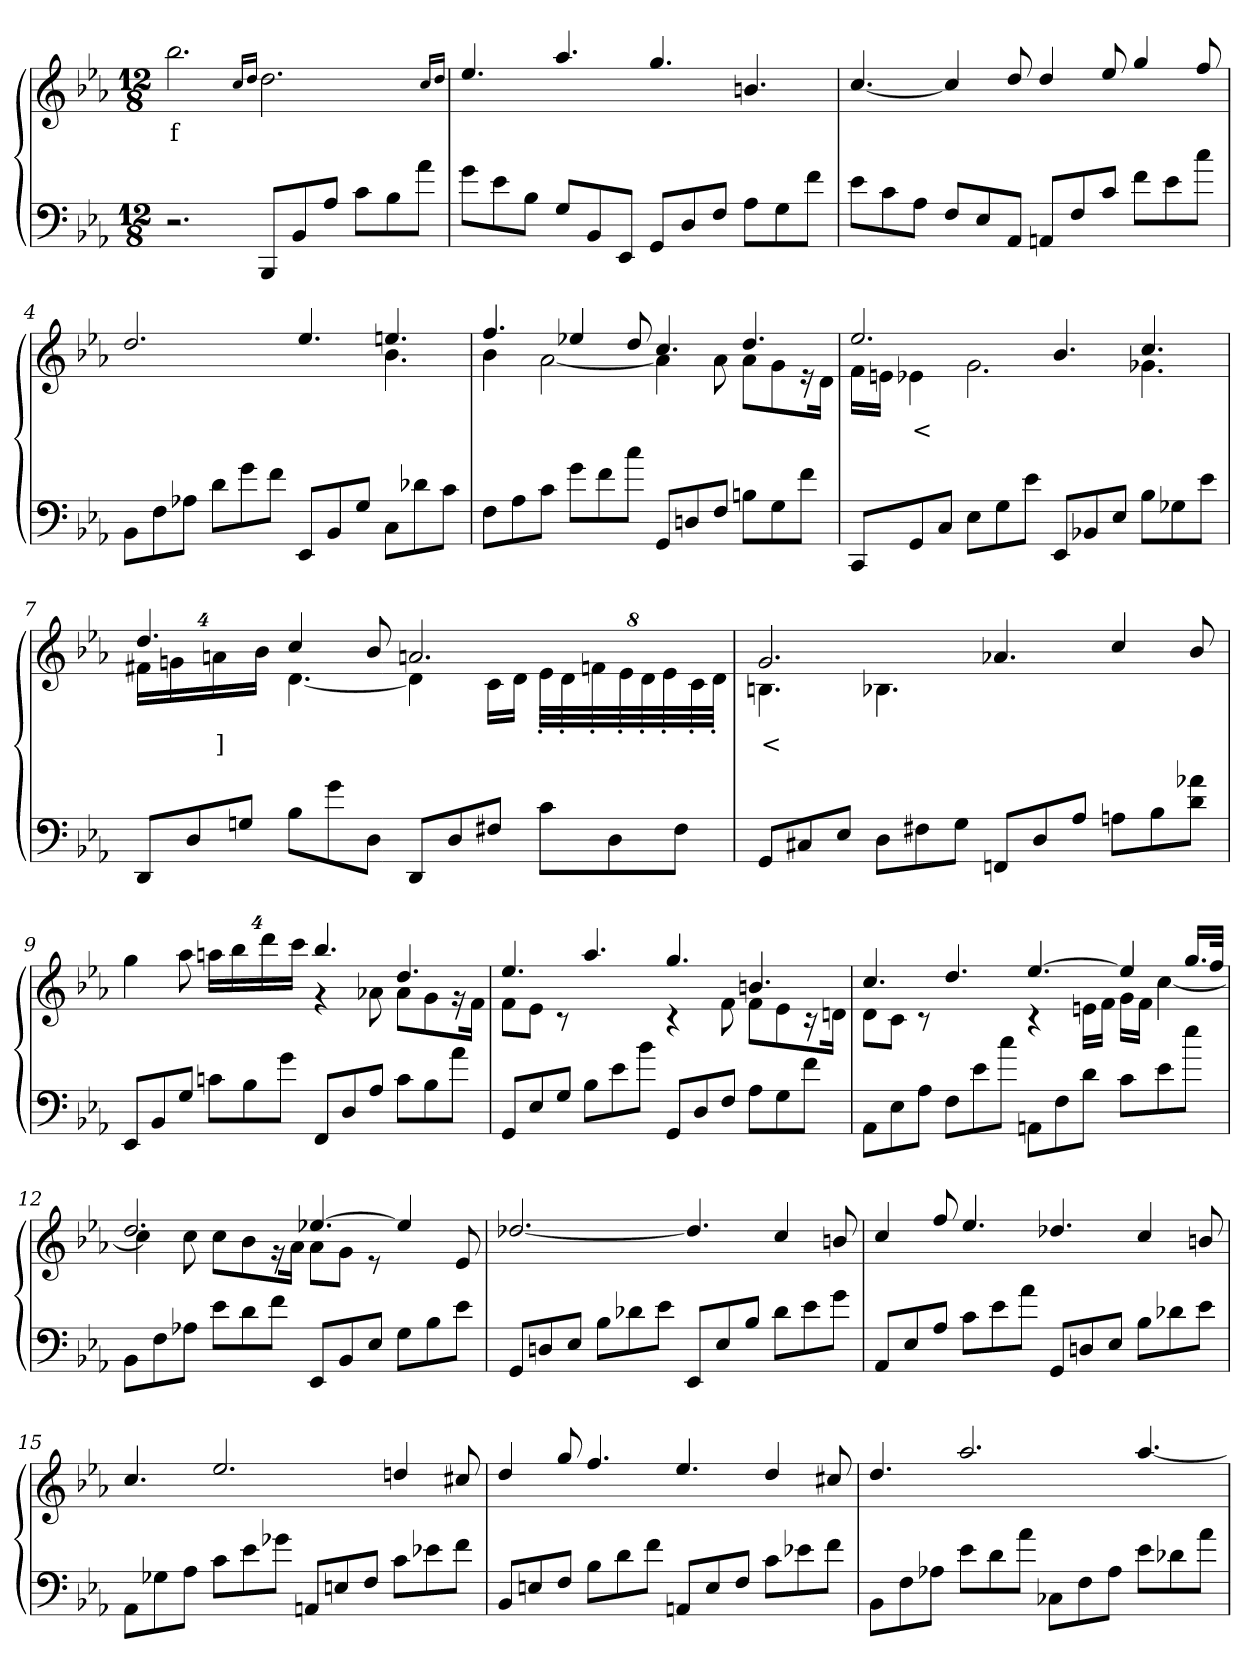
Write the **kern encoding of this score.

**kern	**kern	**text
*part2	*part1	*part1
*staff2	*staff1	*staff1
*clefF4	*clefG2	*
*k[b-e-a-]	*k[b-e-a-]	*
*M12/8	*M12/8	*
=1	=1	=1
2.r	2.bb-	f
.	16qcc/LL	.
.	16qdd/JJ	.
8BBB-L	2.dd	.
8BB-	.	.
8A-J	.	.
8cL	.	.
8B-	.	.
8a-J	.	.
.	16qcc/LL	.
.	16qdd/JJ	.
=2	=2	=2
8gL	4.ee-/	.
8e-	.	.
8B-J	.	.
8GL	4.aa-/	.
8BB-	.	.
8EE-J	.	.
8GGL	4.gg/	.
8D	.	.
8FJ	.	.
8A-L	4.bn/	.
8G	.	.
8fJ	.	.
=3	=3	=3
8e-L	[4.cc/	.
8c	.	.
8A-J	.	.
8F/L	4cc/]	.
8E-	.	.
8AA-J	8dd/	.
8AAn/L	4dd/	.
8F	.	.
8cJ	8ee-/	.
8fL	4gg/	.
8e-	.	.
8ccJ	8ff/	.
=4	=4	=4
*	*^	*
8BB-L	2.dd/	8ryy	.
*	*v	*v	*
8F	.	.
8A-XJ	.	.
8dL	.	.
8g	.	.
8fJ	.	.
8EE-L	4.ee-/	.
8BB-	.	.
8GJ	.	.
*	*^	*
8CL	4.een	4.b-	.
8d-X	.	.	.
8cJ	.	.	.
=5	=5	=5	=5
8FL	4.ff	4b-	.
8A-	.	.	.
8cJ	.	[2a-	.
8gL	4ee-X	.	.
8f	.	.	.
8ccJ	8dd	.	.
8GGL	4.cc	4a-]	.
8Dn	.	.	.
8FJ	.	8a-	.
8BnL	4.dd	8a-L	.
8G	.	8g	.
8fJ	.	16r	.
.	.	16dJk	.
=6	=6	=6	=6
8CCL	2.ee-	16fLL	.
.	.	16enJJ	.
8GG	.	4e-X	<
8CJ	.	.	.
8E-L	.	2.g	.
8G	.	.	.
8e-J	.	.	.
8EE-L	4.b-	.	.
8BB-X	.	.	.
8E-J	.	.	.
8B-L	4.cc	4.g-X	.
8G-X	.	.	.
8e-J	.	.	.
=7	=7	=7	=7
8DDL	4.dd	32%3f#XL	.
.	.	32%3gn	.
8D	.	.	.
.	.	32%3an	]
8GnJ	.	.	.
.	.	32%3b-J	.
8B-L	4cc	[4.d	.
8g	.	.	.
8DJ	8b-	.	.
8DDL	2.an	4d]	.
8D	.	.	.
8F#XJ	.	16cLL	.
.	.	16dJJ	.
8cL	.	64%3e-'>LL	.
.	.	64%3d'>	.
.	.	64%3fn'>	.
8D	.	.	.
.	.	64%3e-'>	.
.	.	64%3d'>	.
.	.	64%3e-'>	.
8F#J	.	.	.
.	.	64%3c'>	.
.	.	64%3d'>JJ	.
=8	=8	=8	=8
8GGL	2.g	4.Bn	<
8C#X	.	.	.
8E-J	.	.	.
8DL	.	4.B-X	.
8F#X	.	.	.
8GJ	.	.	.
8FFnL	4.a-X	2.ryy	.
8D	.	.	.
8A-J	.	.	.
8AnL	4cc/	.	.
8B-	.	.	.
8a-X 8dJ	8b-/	.	.
=9	=9	=9	=9
8EE-L	4gg	2.ryy	.
8BB-	.	.	.
8GJ	8aa-	.	.
8cn\L	32%3aanL	.	.
.	32%3bb-	.	.
8B-	.	.	.
.	32%3ddd	.	.
8gJ	.	.	.
.	32%3cccJ	.	.
8FFL	4.bb-	4r	.
8D	.	.	.
8A-J	.	8a-X	.
8cL	4.dd	8a-L	.
8B-	.	8g	.
8a-J	.	16r	.
.	.	16fJk	.
=10	=10	=10	=10
8GG/L	4.ee-	8fL	.
8E-	.	8e-J	.
8GJ	.	8r	.
8B-L	4.aa-/	4.ryy	.
8e-	.	.	.
8b-J	.	.	.
8GGL	4.gg	4r	.
8D	.	.	.
8FJ	.	8f	.
8A-L	4.bn	8fL	.
8G	.	8e-	.
8fJ	.	16r	.
.	.	16dnJk	.
=11	=11	=11	=11
8AA-L	4.cc	8dL	.
8E-	.	8cJ	.
8A-J	.	8r	.
8FL	4.dd/	4.ryy	.
8e-	.	.	.
8ccJ	.	.	.
8AAnL	[4.ee-	4r	.
8F	.	.	.
8dJ	.	16enLL	.
.	.	16fJJ	.
8cL	4ee-]	16gLL	.
.	.	16fJJ	.
8e-	.	[4cc	.
8ee-J	16.ggLL	.	.
.	32ffJJk	.	.
=12	=12	=12	=12
8BB-L	2.dd	4cc]	.
8F	.	.	.
8A-XJ	.	8cc	.
8e-L	.	8ccL	.
8d	.	8b-	.
8fJ	.	16r	.
.	.	16a-Jk	.
8EE-L	[4.ee-X	8a-L	.
8BB-	.	8gJ	.
8E-J	.	8r	.
8GL	4ee-/]	4.ryy	.
8B-	.	.	.
8e-J	8e-	.	.
*	*v	*v	*
=13	=13	=13
8GGL	[2.dd-X/	.
8Dn	.	.
8E-J	.	.
8B-L	.	.
8d-X	.	.
8e-J	.	.
8EE-/L	4.dd-/]	.
8E-	.	.
8B-J	.	.
8d-L	4cc/	.
8e-	.	.
8gJ	8bn/	.
=14	=14	=14
8AA-/L	4cc/	.
8E-	.	.
8A-J	8ff/	.
8cL	4.ee-/	.
8e-	.	.
8a-J	.	.
8GGL	4.dd-X/	.
8Dn	.	.
8E-J	.	.
8B-L	4cc/	.
8d-X	.	.
8e-J	8bn/	.
=15	=15	=15
8AA-L	4.cc/	.
8G-X	.	.
8A-J	.	.
8cL	2.ee-/	.
8e-	.	.
8g-J	.	.
8AAn/L	.	.
8En	.	.
8FJ	.	.
8cL	4ddn/	.
8e-X	.	.
8fJ	8cc#X/	.
=16	=16	=16
8BB-/L	4dd/	.
8En	.	.
8FJ	8gg/	.
8B-L	4.ff/	.
8d	.	.
8fJ	.	.
8AAn/L	4.ee-/	.
8E	.	.
8FJ	.	.
8cL	4dd/	.
8e-X	.	.
8fJ	8cc#X/	.
=17	=17	=17
8BB-L	4.dd/	.
8F	.	.
8A-XJ	.	.
8e-L	2.aa-/	.
8d	.	.
8a-J	.	.
8C-XL	.	.
8F	.	.
8A-J	.	.
8e-L	[4.aa-/	.
8d-X	.	.
8a-J	.	.
=	=	=
*-	*-	*-
